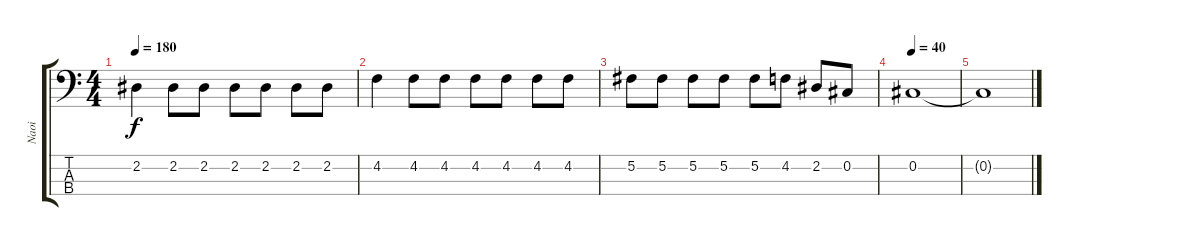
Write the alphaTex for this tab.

\track ("Naoi" "Naoi") {instrument electricbasspick}
\staff {score tabs}
\tuning (Gb2 Db2 Ab1 Eb1) {hide}
\ts (4 4)
\tempo 180
\clef f4
\ks c
2.2.4{dy f} 2.2.8 2.2.8 2.2.8 2.2.8 2.2.8 2.2.8 |
4.2.4 4.2.8 4.2.8 4.2.8 4.2.8 4.2.8 4.2.8 |
5.2.8 5.2.8 5.2.8 5.2.8 5.2.8 4.2.8 2.2.8 0.2.8 |
\tempo 40
0.2.1 |
0.2{t}.1
